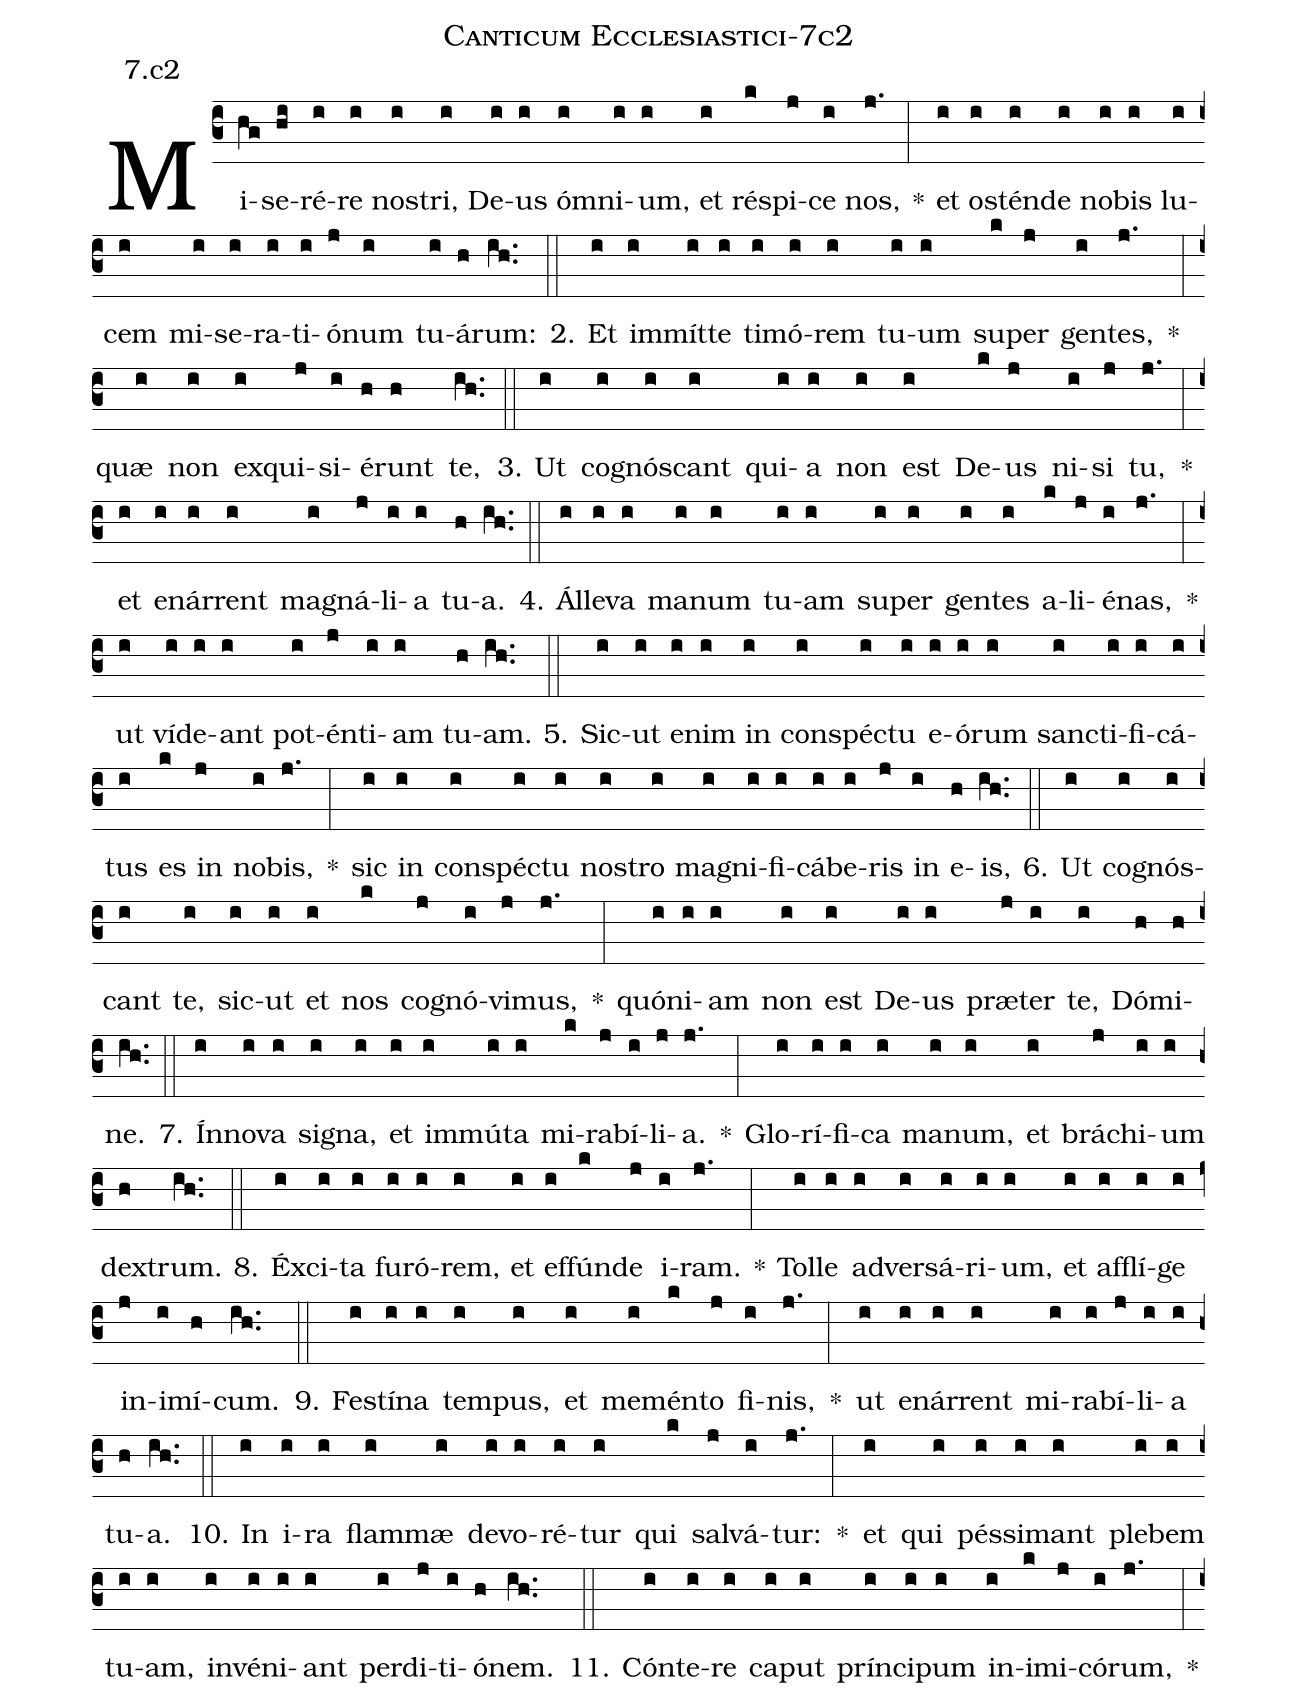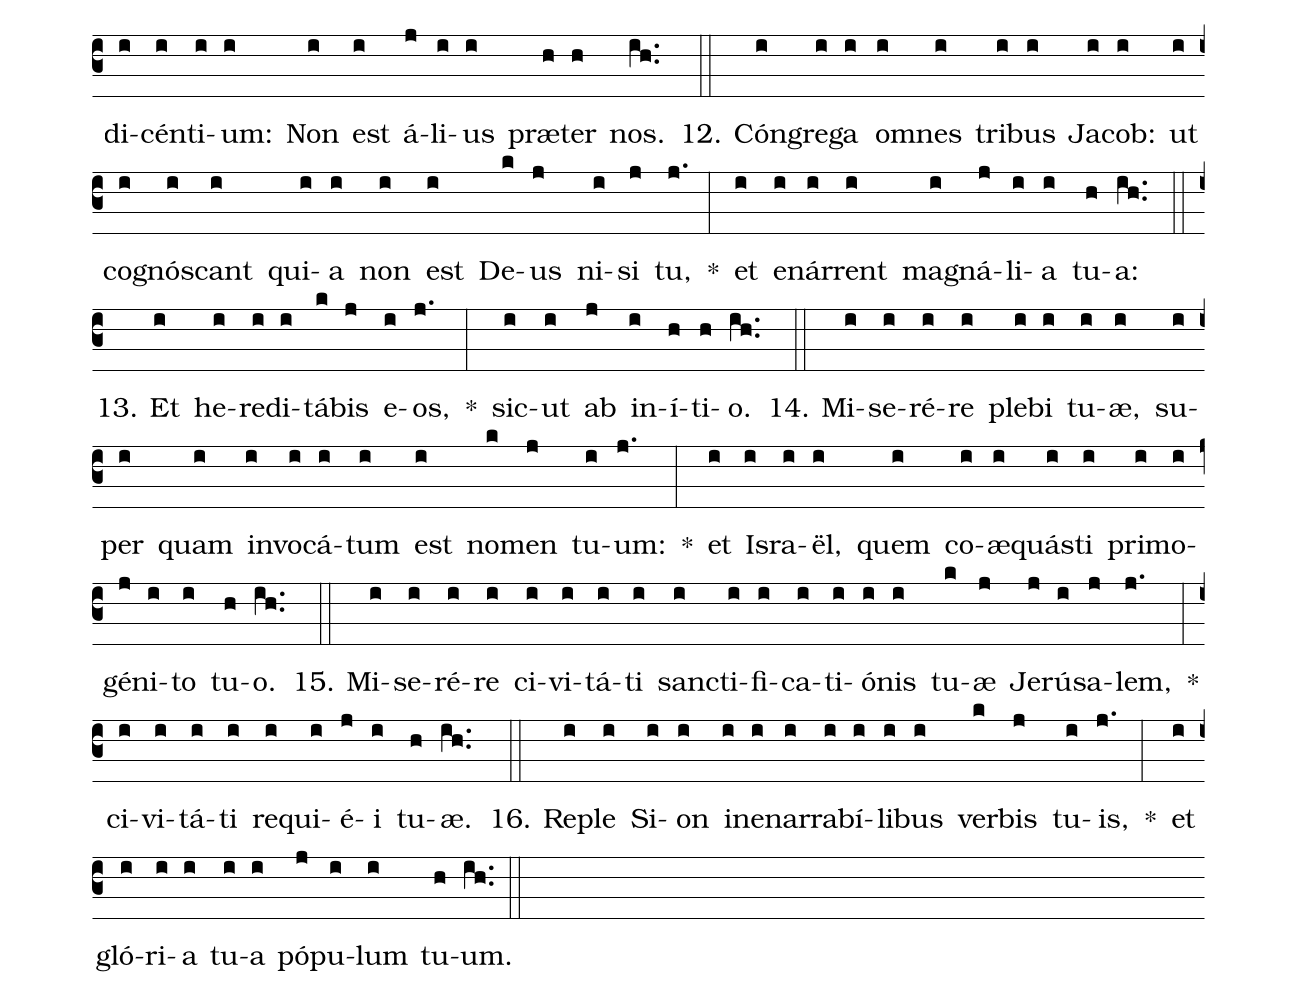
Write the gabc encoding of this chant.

name: Canticum Ecclesiastici-7c2;
annotation: 7.c2;
%%
(c3)Mi(hg)se(hi)ré(i)re(i) nos(i)tri,(i) De(i)us(i) óm(i)ni(i)um,(i) et(i) ré(k)spi(j)ce(i) nos,(j.) *(:) et(i) os(i)tén(i)de(i) no(i)bis(i) lu(i)cem(i) mi(i)se(i)ra(i)ti(i)ó(j)num(i) tu(i)á(h)rum:(ih..) (::)
2. Et(i) im(i)mít(i)te(i) ti(i)mó(i)rem(i) tu(i)um(i) su(k)per(j) gen(i)tes,(j.) *(:) quæ(i) non(i) ex(i)qui(j)si(i)é(h)runt(h) te,(ih..) (::)
3. Ut(i) co(i)gnós(i)cant(i) qui(i)a(i) non(i) est(i) De(k)us(j) ni(i)si(j) tu,(j.) *(:) et(i) e(i)nár(i)rent(i) ma(i)gná(j)li(i)a(i) tu(h)a.(ih..) (::)
4. Ál(i)le(i)va(i) ma(i)num(i) tu(i)am(i) su(i)per(i) gen(i)tes(i) a(k)li(j)é(i)nas,(j.) *(:) ut(i) ví(i)de(i)ant(i) pot(i)én(j)ti(i)am(i) tu(h)am.(ih..) (::)
5. Sic(i)ut(i) e(i)nim(i) in(i) con(i)spéc(i)tu(i) e(i)ó(i)rum(i) sanc(i)ti(i)fi(i)cá(i)tus(i) es(k) in(j) no(i)bis,(j.) *(:) sic(i) in(i) con(i)spéc(i)tu(i) nos(i)tro(i) ma(i)gni(i)fi(i)cá(i)be(i)ris(j) in(i) e(h)is,(ih..) (::)
6. Ut(i) co(i)gnós(i)cant(i) te,(i) sic(i)ut(i) et(i) nos(k) co(j)gnó(i)vi(j)mus,(j.) *(:) quón(i)i(i)am(i) non(i) est(i) De(i)us(i) præ(j)ter(i) te,(i) Dó(h)mi(h)ne.(ih..) (::)
7. Ín(i)no(i)va(i) si(i)gna,(i) et(i) im(i)mú(i)ta(i) mi(k)ra(j)bí(i)li(j)a.(j.) *(:) Glo(i)rí(i)fi(i)ca(i) ma(i)num,(i) et(i) brá(j)chi(i)um(i) dex(h)trum.(ih..) (::)
8. Éx(i)ci(i)ta(i) fu(i)ró(i)rem,(i) et(i) ef(i)fún(k)de(j) i(i)ram.(j.) *(:) Tol(i)le(i) ad(i)ver(i)sá(i)ri(i)um,(i) et(i) af(i)flí(i)ge(i) in(j)i(i)mí(h)cum.(ih..) (::)
9. Fes(i)tí(i)na(i) tem(i)pus,(i) et(i) me(i)mén(k)to(j) fi(i)nis,(j.) *(:) ut(i) e(i)nár(i)rent(i) mi(i)ra(i)bí(j)li(i)a(i) tu(h)a.(ih..) (::)
10. In(i) i(i)ra(i) flam(i)mæ(i) de(i)vo(i)ré(i)tur(i) qui(k) sal(j)vá(i)tur:(j.) *(:) et(i) qui(i) pés(i)si(i)mant(i) ple(i)bem(i) tu(i)am,(i) in(i)vé(i)ni(i)ant(i) per(i)di(j)ti(i)ó(h)nem.(ih..) (::)
11. Cón(i)te(i)re(i) ca(i)put(i) prín(i)ci(i)pum(i) in(i)i(k)mi(j)có(i)rum,(j.) *(:) di(i)cén(i)ti(i)um:(i) Non(i) est(i) á(j)li(i)us(i) præ(h)ter(h) nos.(ih..) (::)
12. Cón(i)gre(i)ga(i) om(i)nes(i) tri(i)bus(i) Ja(i)cob:(i) ut(i) co(i)gnós(i)cant(i) qui(i)a(i) non(i) est(i) De(k)us(j) ni(i)si(j) tu,(j.) *(:) et(i) e(i)nár(i)rent(i) ma(i)gná(j)li(i)a(i) tu(h)a:(ih..) (::)
13. Et(i) he(i)re(i)di(i)tá(k)bis(j) e(i)os,(j.) *(:) sic(i)ut(i) ab(j) in(i)í(h)ti(h)o.(ih..) (::)
14. Mi(i)se(i)ré(i)re(i) ple(i)bi(i) tu(i)æ,(i) su(i)per(i) quam(i) in(i)vo(i)cá(i)tum(i) est(i) no(k)men(j) tu(i)um:(j.) *(:) et(i) Is(i)ra(i)ël,(i) quem(i) co(i)æ(i)quás(i)ti(i) pri(i)mo(i)gé(j)ni(i)to(i) tu(h)o.(ih..) (::)
15. Mi(i)se(i)ré(i)re(i) ci(i)vi(i)tá(i)ti(i) sanc(i)ti(i)fi(i)ca(i)ti(i)ó(i)nis(i) tu(k)æ(j) Je(j)rú(i)sa(j)lem,(j.) *(:) ci(i)vi(i)tá(i)ti(i) re(i)qui(i)é(j)i(i) tu(h)æ.(ih..) (::)
16. Re(i)ple(i) Si(i)on(i) in(i)e(i)nar(i)ra(i)bí(i)li(i)bus(i) ver(k)bis(j) tu(i)is,(j.) *(:) et(i) gló(i)ri(i)a(i) tu(i)a(i) pó(j)pu(i)lum(i) tu(h)um.(ih..) (::)
